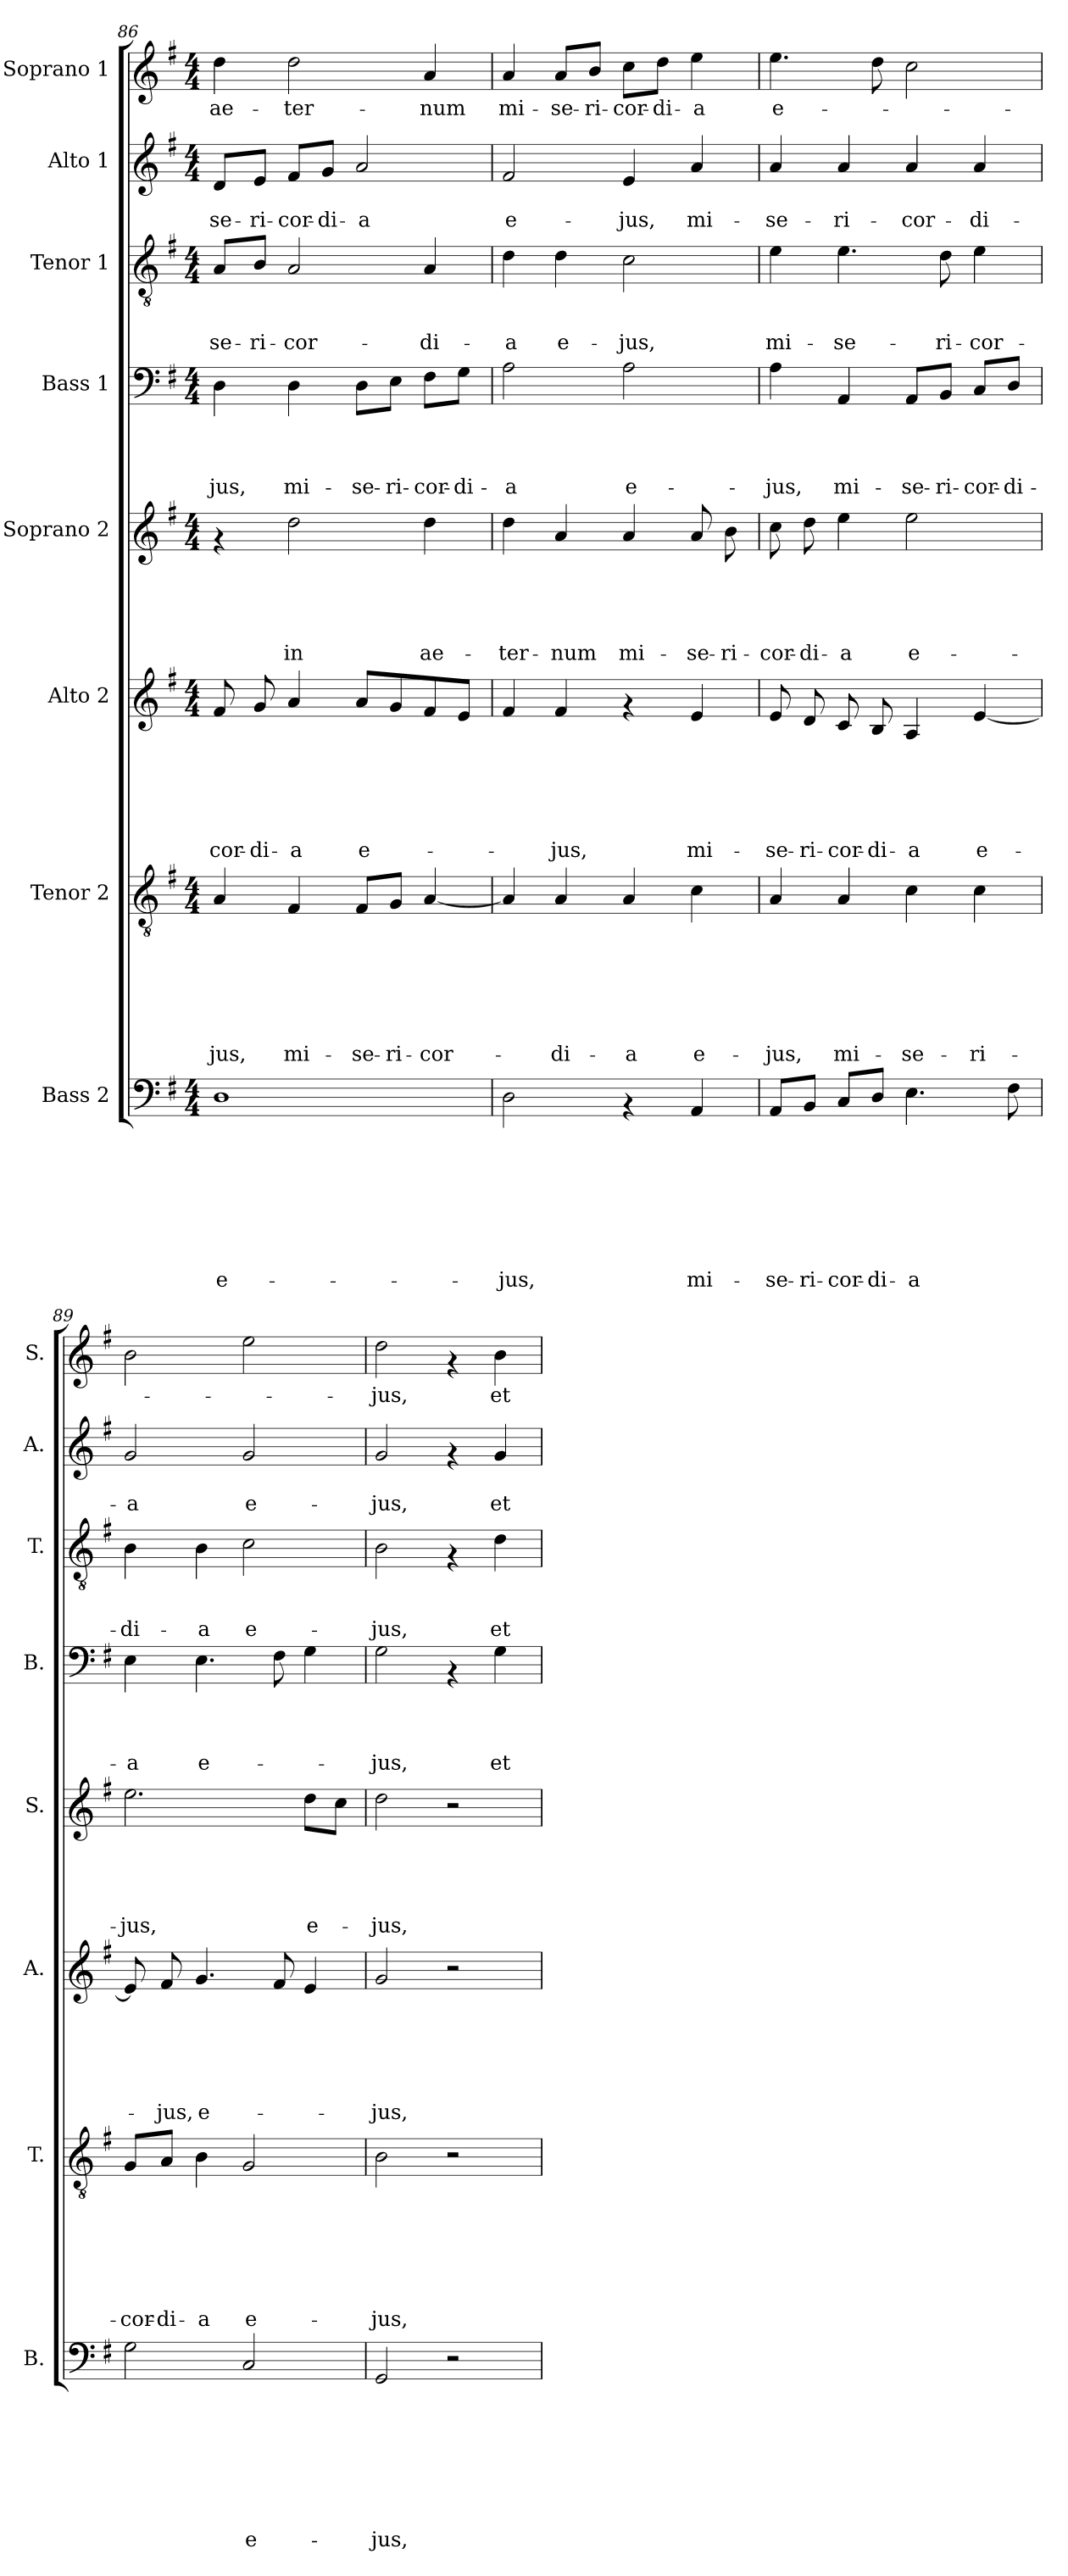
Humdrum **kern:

**kern	**text	**text	**text	**text	**text	**text	**text	**text	**kern	**text	**text	**text	**text	**text	**text	**text	**kern	**text	**text	**text	**text	**text	**text	**kern	**text	**text	**text	**text	**text	**kern	**text	**text	**text	**text	**kern	**text	**text	**text	**kern	**text	**text	**kern	**text
*part8	*part8	*part8	*part8	*part8	*part8	*part8	*part8	*part8	*part7	*part7	*part7	*part7	*part7	*part7	*part7	*part7	*part6	*part6	*part6	*part6	*part6	*part6	*part6	*part5	*part5	*part5	*part5	*part5	*part5	*part4	*part4	*part4	*part4	*part4	*part3	*part3	*part3	*part3	*part2	*part2	*part2	*part1	*part1
*staff8	*staff8	*staff8	*staff8	*staff8	*staff8	*staff8	*staff8	*staff8	*staff7	*staff7	*staff7	*staff7	*staff7	*staff7	*staff7	*staff7	*staff6	*staff6	*staff6	*staff6	*staff6	*staff6	*staff6	*staff5	*staff5	*staff5	*staff5	*staff5	*staff5	*staff4	*staff4	*staff4	*staff4	*staff4	*staff3	*staff3	*staff3	*staff3	*staff2	*staff2	*staff2	*staff1	*staff1
*I"Bass 2	*	*	*	*	*	*	*	*	*I"Tenor 2	*	*	*	*	*	*	*	*I"Alto 2	*	*	*	*	*	*	*I"Soprano 2	*	*	*	*	*	*I"Bass 1	*	*	*	*	*I"Tenor 1	*	*	*	*I"Alto 1	*	*	*I"Soprano 1	*
*I'B.	*	*	*	*	*	*	*	*	*I'T.	*	*	*	*	*	*	*	*I'A.	*	*	*	*	*	*	*I'S.	*	*	*	*	*	*I'B.	*	*	*	*	*I'T.	*	*	*	*I'A.	*	*	*I'S.	*
!!LO:PB:g=z
*clefF4	*	*	*	*	*	*	*	*	*clefGv2	*	*	*	*	*	*	*	*clefG2	*	*	*	*	*	*	*clefG2	*	*	*	*	*	*clefF4	*	*	*	*	*clefGv2	*	*	*	*clefG2	*	*	*clefG2	*
*k[f#]	*	*	*	*	*	*	*	*	*k[f#]	*	*	*	*	*	*	*	*k[f#]	*	*	*	*	*	*	*k[f#]	*	*	*	*	*	*k[f#]	*	*	*	*	*k[f#]	*	*	*	*k[f#]	*	*	*k[f#]	*
*G:	*	*	*	*	*	*	*	*	*G:	*	*	*	*	*	*	*	*G:	*	*	*	*	*	*	*G:	*	*	*	*	*	*G:	*	*	*	*	*G:	*	*	*	*G:	*	*	*G:	*
*M4/4	*	*	*	*	*	*	*	*	*M4/4	*	*	*	*	*	*	*	*M4/4	*	*	*	*	*	*	*M4/4	*	*	*	*	*	*M4/4	*	*	*	*	*M4/4	*	*	*	*M4/4	*	*	*M4/4	*
=86	=86	=86	=86	=86	=86	=86	=86	=86	=86	=86	=86	=86	=86	=86	=86	=86	=86	=86	=86	=86	=86	=86	=86	=86	=86	=86	=86	=86	=86	=86	=86	=86	=86	=86	=86	=86	=86	=86	=86	=86	=86	=86	=86
!	!	!	!	!	!	!	!	!LO:LY:b	!	!	!	!	!	!	!	!LO:LY:b	!	!	!	!	!	!	!LO:LY:b	!	!	!	!	!	!	!	!	!	!	!LO:LY:b	!	!	!	!LO:LY:b	!	!	!LO:LY:b	!	!LO:LY:b
1D	.	.	.	.	.	.	.	e-	4A/	.	.	.	.	.	.	-jus,	8f#/	.	.	.	.	.	-cor-	4rf	.	.	.	.	.	4D\	.	.	.	-jus,	8A/L	.	.	-se-	8d/L	.	-se-	4dd\	ae-
!	!	!	!	!	!	!	!	!	!	!	!	!	!	!	!	!	!	!	!	!	!	!	!LO:LY:b	!	!	!	!	!	!	!	!	!	!	!	!	!	!	!LO:LY:b	!	!	!LO:LY:b	!	!
.	.	.	.	.	.	.	.	.	.	.	.	.	.	.	.	.	8g/	.	.	.	.	.	-di-	.	.	.	.	.	.	.	.	.	.	.	8B/J	.	.	-ri-	8e/J	.	-ri-	.	.
!	!	!	!	!	!	!	!	!	!	!	!	!	!	!	!	!LO:LY:b	!	!	!	!	!	!	!LO:LY:b	!	!	!	!	!	!LO:LY:b	!	!	!	!	!LO:LY:b	!	!	!	!LO:LY:b	!	!	!LO:LY:b	!	!LO:LY:b
.	.	.	.	.	.	.	.	.	4F#/	.	.	.	.	.	.	mi-	4a/	.	.	.	.	.	-a	2dd\	.	.	.	.	in	4D\	.	.	.	mi-	2A/	.	.	-cor-	8f#/L	.	-cor-	2dd\	-ter-
!	!	!	!	!	!	!	!	!	!	!	!	!	!	!	!	!	!	!	!	!	!	!	!	!	!	!	!	!	!	!	!	!	!	!	!	!	!	!	!	!	!LO:LY:b	!	!
.	.	.	.	.	.	.	.	.	.	.	.	.	.	.	.	.	.	.	.	.	.	.	.	.	.	.	.	.	.	.	.	.	.	.	.	.	.	.	8g/J	.	-di-	.	.
!	!	!	!	!	!	!	!	!	!	!	!	!	!	!	!	!LO:LY:b	!	!	!	!	!	!	!LO:LY:b	!	!	!	!	!	!	!	!	!	!	!LO:LY:b	!	!	!	!	!	!	!LO:LY:b	!	!
.	.	.	.	.	.	.	.	.	8F#/L	.	.	.	.	.	.	-se-	8a/L	.	.	.	.	.	e-	.	.	.	.	.	.	8D\L	.	.	.	-se-	.	.	.	.	2a/	.	-a	.	.
!	!	!	!	!	!	!	!	!	!	!	!	!	!	!	!	!LO:LY:b	!	!	!	!	!	!	!	!	!	!	!	!	!	!	!	!	!	!LO:LY:b	!	!	!	!	!	!	!	!	!
.	.	.	.	.	.	.	.	.	8G/J	.	.	.	.	.	.	-ri-	8g/	.	.	.	.	.	.	.	.	.	.	.	.	8E\J	.	.	.	-ri-	.	.	.	.	.	.	.	.	.
!	!	!	!	!	!	!	!	!	!	!	!	!	!	!	!	!LO:LY:b	!	!	!	!	!	!	!	!	!	!	!	!	!LO:LY:b	!	!	!	!	!LO:LY:b	!	!	!	!LO:LY:b	!	!	!	!	!LO:LY:b
.	.	.	.	.	.	.	.	.	[<4A/	.	.	.	.	.	.	-cor-	8f#/	.	.	.	.	.	.	4dd\	.	.	.	.	ae-	8F#\L	.	.	.	-cor-	4A/	.	.	-di-	.	.	.	4a/	-num
!	!	!	!	!	!	!	!	!	!	!	!	!	!	!	!	!	!	!	!	!	!	!	!	!	!	!	!	!	!	!	!	!	!	!LO:LY:b	!	!	!	!	!	!	!	!	!
.	.	.	.	.	.	.	.	.	.	.	.	.	.	.	.	.	8e/J	.	.	.	.	.	.	.	.	.	.	.	.	8G\J	.	.	.	-di-	.	.	.	.	.	.	.	.	.
=87	=87	=87	=87	=87	=87	=87	=87	=87	=87	=87	=87	=87	=87	=87	=87	=87	=87	=87	=87	=87	=87	=87	=87	=87	=87	=87	=87	=87	=87	=87	=87	=87	=87	=87	=87	=87	=87	=87	=87	=87	=87	=87	=87
!	!	!	!	!	!	!	!	!LO:LY:b	!	!	!	!	!	!	!	!	!	!	!	!	!	!	!	!	!	!	!	!	!LO:LY:b	!	!	!	!	!LO:LY:b	!	!	!	!LO:LY:b	!	!	!LO:LY:b	!	!LO:LY:b
2D\	.	.	.	.	.	.	.	-jus,	4A/]	.	.	.	.	.	.	.	4f#/	.	.	.	.	.	.	4dd\	.	.	.	.	-ter-	2A\	.	.	.	-a	4d\	.	.	-a	2f#/	.	e-	4a/	mi-
!	!	!	!	!	!	!	!	!	!	!	!	!	!	!	!	!LO:LY:b	!	!	!	!	!	!	!LO:LY:b	!	!	!	!	!	!LO:LY:b	!	!	!	!	!	!	!	!	!LO:LY:b	!	!	!	!	!LO:LY:b
.	.	.	.	.	.	.	.	.	4A/	.	.	.	.	.	.	-di-	4f#/	.	.	.	.	.	-jus,	4a/	.	.	.	.	-num	.	.	.	.	.	4d\	.	.	e-	.	.	.	8a/L	-se-
!	!	!	!	!	!	!	!	!	!	!	!	!	!	!	!	!	!	!	!	!	!	!	!	!	!	!	!	!	!	!	!	!	!	!	!	!	!	!	!	!	!	!	!LO:LY:b
.	.	.	.	.	.	.	.	.	.	.	.	.	.	.	.	.	.	.	.	.	.	.	.	.	.	.	.	.	.	.	.	.	.	.	.	.	.	.	.	.	.	8b/J	-ri-
!	!	!	!	!	!	!	!	!	!	!	!	!	!	!	!	!LO:LY:b	!	!	!	!	!	!	!	!	!	!	!	!	!LO:LY:b	!	!	!	!	!LO:LY:b	!	!	!	!LO:LY:b	!	!	!LO:LY:b	!	!LO:LY:b
4rAA	.	.	.	.	.	.	.	.	4A/	.	.	.	.	.	.	-a	4rf	.	.	.	.	.	.	4a/	.	.	.	.	mi-	2A\	.	.	.	e-	2c\	.	.	-jus,	4e/	.	-jus,	8cc\L	-cor-
!	!	!	!	!	!	!	!	!	!	!	!	!	!	!	!	!	!	!	!	!	!	!	!	!	!	!	!	!	!	!	!	!	!	!	!	!	!	!	!	!	!	!	!LO:LY:b
.	.	.	.	.	.	.	.	.	.	.	.	.	.	.	.	.	.	.	.	.	.	.	.	.	.	.	.	.	.	.	.	.	.	.	.	.	.	.	.	.	.	8dd\J	-di-
!	!	!	!	!	!	!	!	!LO:LY:b	!	!	!	!	!	!	!	!LO:LY:b	!	!	!	!	!	!	!LO:LY:b	!	!	!	!	!	!LO:LY:b	!	!	!	!	!	!	!	!	!	!	!	!LO:LY:b	!	!LO:LY:b
4AA/	.	.	.	.	.	.	.	mi-	4c\	.	.	.	.	.	.	e-	4e/	.	.	.	.	.	mi-	8a/	.	.	.	.	-se-	.	.	.	.	.	.	.	.	.	4a/	.	mi-	4ee\	-a
!	!	!	!	!	!	!	!	!	!	!	!	!	!	!	!	!	!	!	!	!	!	!	!	!	!	!	!	!	!LO:LY:b	!	!	!	!	!	!	!	!	!	!	!	!	!	!
.	.	.	.	.	.	.	.	.	.	.	.	.	.	.	.	.	.	.	.	.	.	.	.	8b\	.	.	.	.	-ri-	.	.	.	.	.	.	.	.	.	.	.	.	.	.
=88	=88	=88	=88	=88	=88	=88	=88	=88	=88	=88	=88	=88	=88	=88	=88	=88	=88	=88	=88	=88	=88	=88	=88	=88	=88	=88	=88	=88	=88	=88	=88	=88	=88	=88	=88	=88	=88	=88	=88	=88	=88	=88	=88
!	!	!	!	!	!	!	!	!LO:LY:b	!	!	!	!	!	!	!	!LO:LY:b	!	!	!	!	!	!	!LO:LY:b	!	!	!	!	!	!LO:LY:b	!	!	!	!	!LO:LY:b	!	!	!	!LO:LY:b	!	!	!LO:LY:b	!	!LO:LY:b
8AA/L	.	.	.	.	.	.	.	-se-	4A/	.	.	.	.	.	.	-jus,	8e/	.	.	.	.	.	-se-	8cc\	.	.	.	.	-cor-	4A\	.	.	.	-jus,	4e\	.	.	mi-	4a/	.	-se-	4.ee\	e-
!	!	!	!	!	!	!	!	!LO:LY:b	!	!	!	!	!	!	!	!	!	!	!	!	!	!	!LO:LY:b	!	!	!	!	!	!LO:LY:b	!	!	!	!	!	!	!	!	!	!	!	!	!	!
8BB/J	.	.	.	.	.	.	.	-ri-	.	.	.	.	.	.	.	.	8d/	.	.	.	.	.	-ri-	8dd\	.	.	.	.	-di-	.	.	.	.	.	.	.	.	.	.	.	.	.	.
!	!	!	!	!	!	!	!	!LO:LY:b	!	!	!	!	!	!	!	!LO:LY:b	!	!	!	!	!	!	!LO:LY:b	!	!	!	!	!	!LO:LY:b	!	!	!	!	!LO:LY:b	!	!	!	!LO:LY:b	!	!	!LO:LY:b	!	!
8C/L	.	.	.	.	.	.	.	-cor-	4A/	.	.	.	.	.	.	mi-	8c/	.	.	.	.	.	-cor-	4ee\	.	.	.	.	-a	4AA/	.	.	.	mi-	4.e\	.	.	-se-	4a/	.	-ri-	.	.
!	!	!	!	!	!	!	!	!LO:LY:b	!	!	!	!	!	!	!	!	!	!	!	!	!	!	!LO:LY:b	!	!	!	!	!	!	!	!	!	!	!	!	!	!	!	!	!	!	!	!
8D/J	.	.	.	.	.	.	.	-di-	.	.	.	.	.	.	.	.	8B/	.	.	.	.	.	-di-	.	.	.	.	.	.	.	.	.	.	.	.	.	.	.	.	.	.	8dd\	.
!	!	!	!	!	!	!	!	!LO:LY:b	!	!	!	!	!	!	!	!LO:LY:b	!	!	!	!	!	!	!LO:LY:b	!	!	!	!	!	!LO:LY:b	!	!	!	!	!LO:LY:b	!	!	!	!	!	!	!LO:LY:b	!	!
4.E\	.	.	.	.	.	.	.	-a	4c\	.	.	.	.	.	.	-se-	4A/	.	.	.	.	.	-a	2ee\	.	.	.	.	e-	8AA/L	.	.	.	-se-	.	.	.	.	4a/	.	-cor-	2cc\	.
!	!	!	!	!	!	!	!	!	!	!	!	!	!	!	!	!	!	!	!	!	!	!	!	!	!	!	!	!	!	!	!	!	!	!LO:LY:b	!	!	!	!LO:LY:b	!	!	!	!	!
.	.	.	.	.	.	.	.	.	.	.	.	.	.	.	.	.	.	.	.	.	.	.	.	.	.	.	.	.	.	8BB/J	.	.	.	-ri-	8d\	.	.	-ri-	.	.	.	.	.
!	!	!	!	!	!	!	!	!	!	!	!	!	!	!	!	!LO:LY:b	!	!	!	!	!	!	!LO:LY:b	!	!	!	!	!	!	!	!	!	!	!LO:LY:b	!	!	!	!LO:LY:b	!	!	!LO:LY:b	!	!
.	.	.	.	.	.	.	.	.	4c\	.	.	.	.	.	.	-ri-	[<4e/	.	.	.	.	.	e-	.	.	.	.	.	.	8C/L	.	.	.	-cor-	4e\	.	.	-cor-	4a/	.	-di-	.	.
!	!	!	!	!	!	!	!	!	!	!	!	!	!	!	!	!	!	!	!	!	!	!	!	!	!	!	!	!	!	!	!	!	!	!LO:LY:b	!	!	!	!	!	!	!	!	!
8F#\	.	.	.	.	.	.	.	.	.	.	.	.	.	.	.	.	.	.	.	.	.	.	.	.	.	.	.	.	.	8D/J	.	.	.	-di-	.	.	.	.	.	.	.	.	.
=89	=89	=89	=89	=89	=89	=89	=89	=89	=89	=89	=89	=89	=89	=89	=89	=89	=89	=89	=89	=89	=89	=89	=89	=89	=89	=89	=89	=89	=89	=89	=89	=89	=89	=89	=89	=89	=89	=89	=89	=89	=89	=89	=89
!	!	!	!	!	!	!	!	!	!	!	!	!	!	!	!	!LO:LY:b	!	!	!	!	!	!	!	!	!	!	!	!	!LO:LY:b	!	!	!	!	!LO:LY:b	!	!	!	!LO:LY:b	!	!	!LO:LY:b	!	!
2G\	.	.	.	.	.	.	.	.	8G/L	.	.	.	.	.	.	-cor-	8e/]	.	.	.	.	.	.	2.ee\	.	.	.	.	-jus,	4E\	.	.	.	-a	4B\	.	.	-di-	2g/	.	-a	2b\	.
!	!	!	!	!	!	!	!	!	!	!	!	!	!	!	!	!LO:LY:b	!	!	!	!	!	!	!LO:LY:b	!	!	!	!	!	!	!	!	!	!	!	!	!	!	!	!	!	!	!	!
.	.	.	.	.	.	.	.	.	8A/J	.	.	.	.	.	.	-di-	8f#/	.	.	.	.	.	-jus,	.	.	.	.	.	.	.	.	.	.	.	.	.	.	.	.	.	.	.	.
!	!	!	!	!	!	!	!	!	!	!	!	!	!	!	!	!LO:LY:b	!	!	!	!	!	!	!LO:LY:b	!	!	!	!	!	!	!	!	!	!	!LO:LY:b	!	!	!	!LO:LY:b	!	!	!	!	!
.	.	.	.	.	.	.	.	.	4B\	.	.	.	.	.	.	-a	4.g/	.	.	.	.	.	e-	.	.	.	.	.	.	4.E\	.	.	.	e-	4B\	.	.	-a	.	.	.	.	.
!	!	!	!	!	!	!	!	!LO:LY:b	!	!	!	!	!	!	!	!LO:LY:b	!	!	!	!	!	!	!	!	!	!	!	!	!	!	!	!	!	!	!	!	!	!LO:LY:b	!	!	!LO:LY:b	!	!
2C/	.	.	.	.	.	.	.	e-	2G/	.	.	.	.	.	.	e-	.	.	.	.	.	.	.	.	.	.	.	.	.	.	.	.	.	.	2c\	.	.	e-	2g/	.	e-	2ee\	.
.	.	.	.	.	.	.	.	.	.	.	.	.	.	.	.	.	8f#/	.	.	.	.	.	.	.	.	.	.	.	.	8F#\	.	.	.	.	.	.	.	.	.	.	.	.	.
!	!	!	!	!	!	!	!	!	!	!	!	!	!	!	!	!	!	!	!	!	!	!	!	!	!	!	!	!	!LO:LY:b	!	!	!	!	!	!	!	!	!	!	!	!	!	!
.	.	.	.	.	.	.	.	.	.	.	.	.	.	.	.	.	4e/	.	.	.	.	.	.	8dd\L	.	.	.	.	e-	4G\	.	.	.	.	.	.	.	.	.	.	.	.	.
.	.	.	.	.	.	.	.	.	.	.	.	.	.	.	.	.	.	.	.	.	.	.	.	8cc\J	.	.	.	.	.	.	.	.	.	.	.	.	.	.	.	.	.	.	.
=90	=90	=90	=90	=90	=90	=90	=90	=90	=90	=90	=90	=90	=90	=90	=90	=90	=90	=90	=90	=90	=90	=90	=90	=90	=90	=90	=90	=90	=90	=90	=90	=90	=90	=90	=90	=90	=90	=90	=90	=90	=90	=90	=90
!	!	!	!	!	!	!	!	!LO:LY:b	!	!	!	!	!	!	!	!LO:LY:b	!	!	!	!	!	!	!LO:LY:b	!	!	!	!	!	!LO:LY:b	!	!	!	!	!LO:LY:b	!	!	!	!LO:LY:b	!	!	!LO:LY:b	!	!LO:LY:b
2GG/	.	.	.	.	.	.	.	-jus,	2B\	.	.	.	.	.	.	-jus,	2g/	.	.	.	.	.	-jus,	2dd\	.	.	.	.	-jus,	2G\	.	.	.	-jus,	2B\	.	.	-jus,	2g/	.	-jus,	2dd\	-jus,
2r	.	.	.	.	.	.	.	.	2r	.	.	.	.	.	.	.	2r	.	.	.	.	.	.	2r	.	.	.	.	.	4rAA	.	.	.	.	4rF	.	.	.	4rf	.	.	4rf	.
!	!	!	!	!	!	!	!	!	!	!	!	!	!	!	!	!	!	!	!	!	!	!	!	!	!	!	!	!	!	!	!	!	!	!LO:LY:b	!	!	!	!LO:LY:b	!	!	!LO:LY:b	!	!LO:LY:b
.	.	.	.	.	.	.	.	.	.	.	.	.	.	.	.	.	.	.	.	.	.	.	.	.	.	.	.	.	.	4G\	.	.	.	et	4d\	.	.	et	4g/	.	et	4b\	et
=	=	=	=	=	=	=	=	=	=	=	=	=	=	=	=	=	=	=	=	=	=	=	=	=	=	=	=	=	=	=	=	=	=	=	=	=	=	=	=	=	=	=	=
*-	*-	*-	*-	*-	*-	*-	*-	*-	*-	*-	*-	*-	*-	*-	*-	*-	*-	*-	*-	*-	*-	*-	*-	*-	*-	*-	*-	*-	*-	*-	*-	*-	*-	*-	*-	*-	*-	*-	*-	*-	*-	*-	*-
